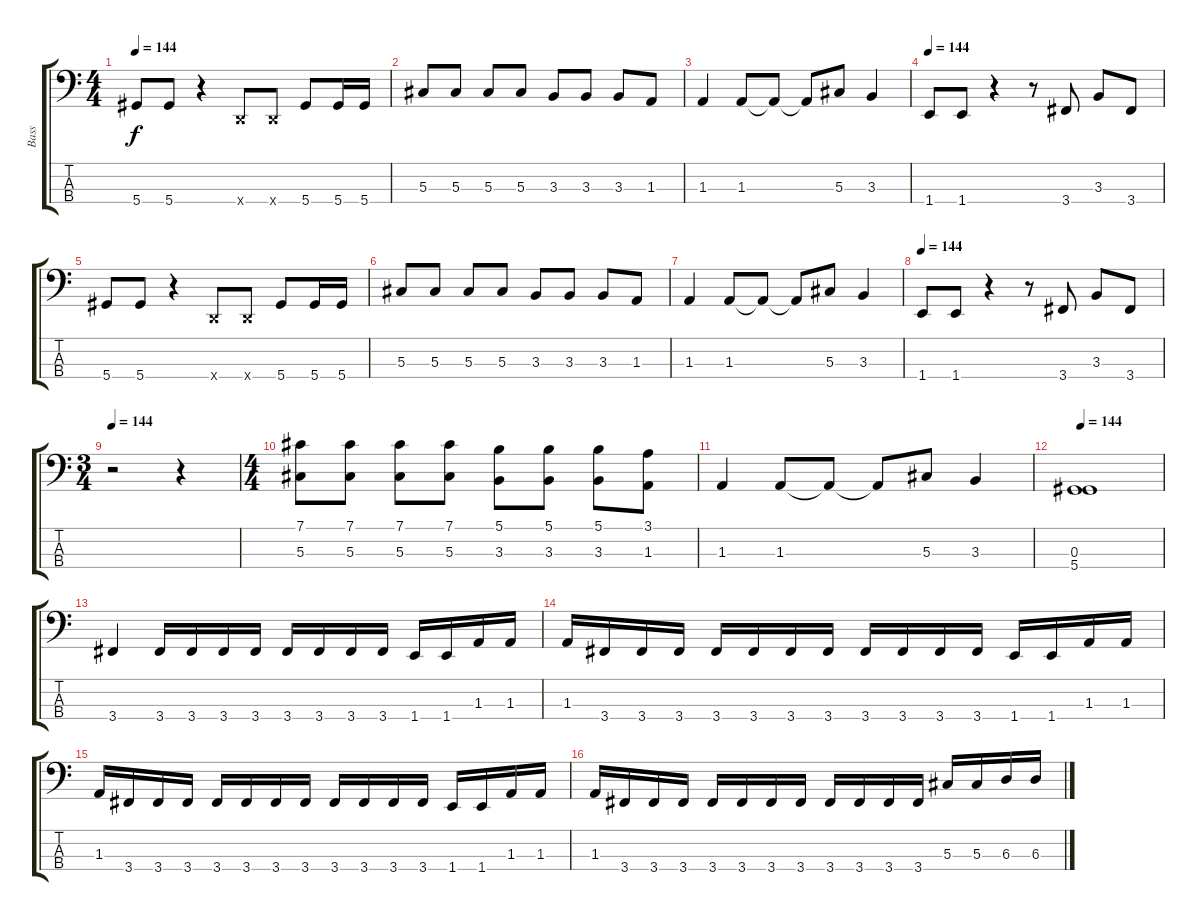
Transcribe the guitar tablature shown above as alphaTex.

\track ("Bass" "Bass") {instrument electricbassfinger}
\staff {score tabs}
\tuning (Gb2 Db2 Ab1 Eb1) {hide}
\ts (4 4)
\tempo 144
\clef f4
\ks c
5.4.8{dy f} 5.4.8 r.4 -1.4{x}.8 -1.4{x}.8 5.4.8 5.4.16 5.4.16 |
5.3.8 5.3.8 5.3.8 5.3.8 3.3.8 3.3.8 3.3.8 1.3.8 |
1.3.4 1.3.8 1.3{t}.8 1.3{t}.8 5.3.8 3.3.4 |
\tempo 144
1.4.8 1.4.8 r.4 r.8 3.4.8 3.3.8 3.4.8 |
5.4.8 5.4.8 r.4 -1.4{x}.8 -1.4{x}.8 5.4.8 5.4.16 5.4.16 |
5.3.8 5.3.8 5.3.8 5.3.8 3.3.8 3.3.8 3.3.8 1.3.8 |
1.3.4 1.3.8 1.3{t}.8 1.3{t}.8 5.3.8 3.3.4 |
\tempo 144
1.4.8 1.4.8 r.4 r.8 3.4.8 3.3.8 3.4.8 |
\ts (3 4)
\tempo 144
r.2 r.4 |
\ts (4 4)
(7.1 5.3).8 (7.1 5.3).8 (7.1 5.3).8 (7.1 5.3).8 (5.1 3.3).8 (5.1 3.3).8 (5.1 3.3).8 (3.1 1.3).8 |
1.3.4 1.3.8 1.3{t}.8 1.3{t}.8 5.3.8 3.3.4 |
\tempo 144
(0.3 5.4).1 |
3.4.4 3.4.16 3.4.16 3.4.16 3.4.16 3.4.16 3.4.16 3.4.16 3.4.16 1.4.16 1.4.16 1.3.16 1.3.16 |
1.3.16 3.4.16 3.4.16 3.4.16 3.4.16 3.4.16 3.4.16 3.4.16 3.4.16 3.4.16 3.4.16 3.4.16 1.4.16 1.4.16 1.3.16 1.3.16 |
1.3.16 3.4.16 3.4.16 3.4.16 3.4.16 3.4.16 3.4.16 3.4.16 3.4.16 3.4.16 3.4.16 3.4.16 1.4.16 1.4.16 1.3.16 1.3.16 |
1.3.16 3.4.16 3.4.16 3.4.16 3.4.16 3.4.16 3.4.16 3.4.16 3.4.16 3.4.16 3.4.16 3.4.16 5.3.16 5.3.16 6.3.16 6.3.16
